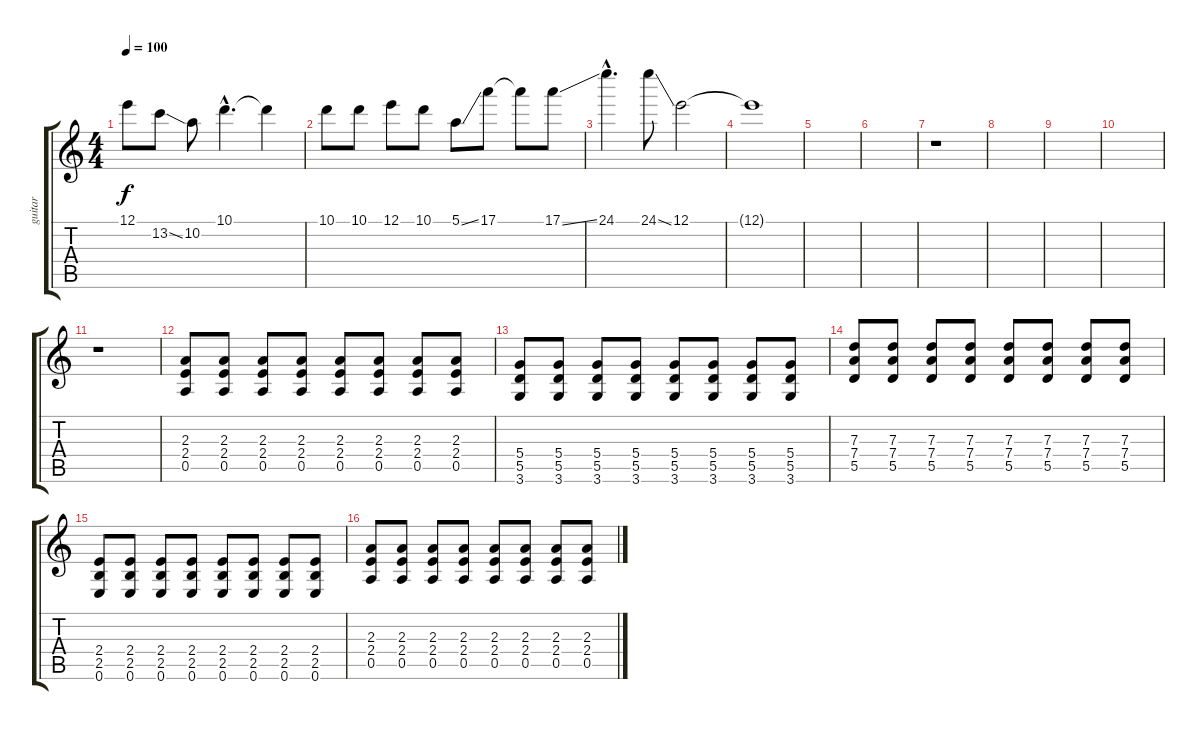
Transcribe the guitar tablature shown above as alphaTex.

\track ("guitar" "guitar") {instrument acousticguitarnylon}
\staff {score tabs}
\tuning (E4 B3 G3 D3 A2 E2) {hide}
\ts (4 4)
\tempo 100
\clef g2
\ks c
12.1.8{dy f} 13.2{ss}.8 10.2.8 10.1{hac}.4{d} 10.1{t}.4 |
10.1.8 10.1.8 12.1.8 10.1.8 5.1{ss}.8 17.1.8 17.1{t}.8 17.1{ss}.8 |
24.1{hac}.4{d} 24.1{ss}.8 12.1.2 |
12.1{t}.1 |
|
|
r.1 |
|
|
|
r.1 |
(2.3 2.4 0.5).8{instrument distortionguitar} (2.3 2.4 0.5).8 (2.3 2.4 0.5).8 (2.3 2.4 0.5).8 (2.3 2.4 0.5).8 (2.3 2.4 0.5).8 (2.3 2.4 0.5).8 (2.3 2.4 0.5).8 |
(5.4 5.5 3.6).8 (5.4 5.5 3.6).8 (5.4 5.5 3.6).8 (5.4 5.5 3.6).8 (5.4 5.5 3.6).8 (5.4 5.5 3.6).8 (5.4 5.5 3.6).8 (5.4 5.5 3.6).8 |
(7.3 7.4 5.5).8 (7.3 7.4 5.5).8 (7.3 7.4 5.5).8 (7.3 7.4 5.5).8 (7.3 7.4 5.5).8 (7.3 7.4 5.5).8 (7.3 7.4 5.5).8 (7.3 7.4 5.5).8 |
(2.4 2.5 0.6).8 (2.4 2.5 0.6).8 (2.4 2.5 0.6).8 (2.4 2.5 0.6).8 (2.4 2.5 0.6).8 (2.4 2.5 0.6).8 (2.4 2.5 0.6).8 (2.4 2.5 0.6).8 |
(2.3 2.4 0.5).8{instrument distortionguitar} (2.3 2.4 0.5).8 (2.3 2.4 0.5).8 (2.3 2.4 0.5).8 (2.3 2.4 0.5).8 (2.3 2.4 0.5).8 (2.3 2.4 0.5).8 (2.3 2.4 0.5).8
